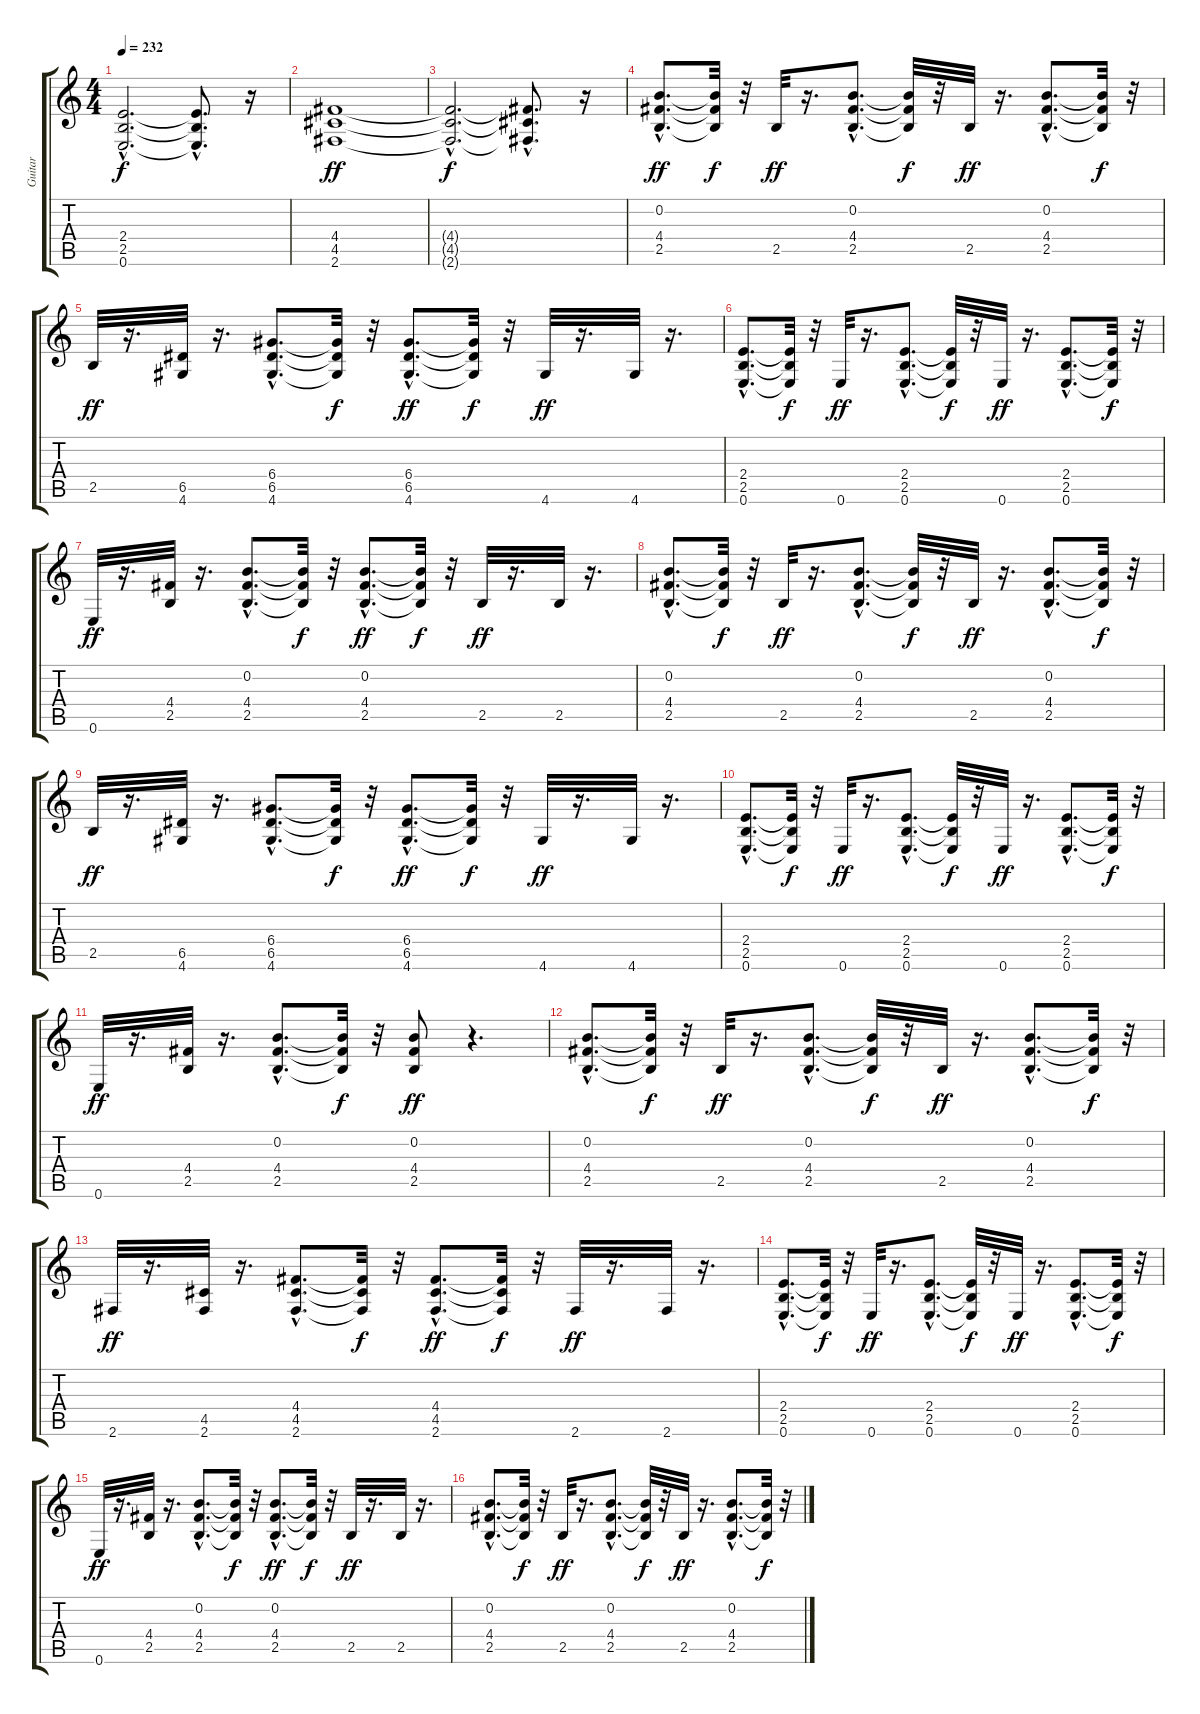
\track ("Guitar" "Guitar") {instrument overdrivenguitar}
\staff {score tabs}
\tuning (E4 B3 G3 D3 A2 E2) {hide}
\ts (4 4)
\tempo 232
\clef g2
\ks c
(2.4{hac t} 2.5{hac t} 0.6{hac t}).2{d dy f} (2.4{hac t} 2.5{hac t} 0.6{hac t}).8{d} r.16 |
(4.4 4.5 2.6).1{dy ff} |
(4.4{hac t} 4.5{hac t} 2.6{hac t}).2{d dy f} (4.4{hac t} 4.5{hac t} 2.6{hac t}).8{d} r.16 |
(0.2{hac} 4.4{hac} 2.5{hac}).8{d dy ff} (0.2{t} 4.4{t} 2.5{t}).32{dy f} r.32 2.5.32{dy ff} r.16{d} (0.2{hac} 4.4{hac} 2.5{hac}).8{d} (0.2{t} 4.4{t} 2.5{t}).32{dy f} r.32 2.5.32{dy ff} r.16{d} (0.2{hac} 4.4{hac} 2.5{hac}).8{d} (0.2{t} 4.4{t} 2.5{t}).32{dy f} r.32 |
2.5.32{dy ff} r.16{d} (6.5 4.6).32 r.16{d} (6.4{hac} 6.5{hac} 4.6{hac}).8{d} (6.4{t} 6.5{t} 4.6{t}).32{dy f} r.32 (6.4{hac} 6.5{hac} 4.6{hac}).8{d dy ff} (6.4{t} 6.5{t} 4.6{t}).32{dy f} r.32 4.6.32{dy ff} r.16{d} 4.6.32 r.16{d} |
(2.4{hac} 2.5{hac} 0.6{hac}).8{d} (2.4{t} 2.5{t} 0.6{t}).32{dy f} r.32 0.6.32{dy ff} r.16{d} (2.4{hac} 2.5{hac} 0.6{hac}).8{d} (2.4{t} 2.5{t} 0.6{t}).32{dy f} r.32 0.6.32{dy ff} r.16{d} (2.4{hac} 2.5{hac} 0.6{hac}).8{d} (2.4{t} 2.5{t} 0.6{t}).32{dy f} r.32 |
0.6.32{dy ff} r.16{d} (4.4 2.5).32 r.16{d} (0.2{hac} 4.4{hac} 2.5{hac}).8{d} (0.2{t} 4.4{t} 2.5{t}).32{dy f} r.32 (0.2{hac} 4.4{hac} 2.5{hac}).8{d dy ff} (0.2{t} 4.4{t} 2.5{t}).32{dy f} r.32 2.5.32{dy ff} r.16{d} 2.5.32 r.16{d} |
(0.2{hac} 4.4{hac} 2.5{hac}).8{d} (0.2{t} 4.4{t} 2.5{t}).32{dy f} r.32 2.5.32{dy ff} r.16{d} (0.2{hac} 4.4{hac} 2.5{hac}).8{d} (0.2{t} 4.4{t} 2.5{t}).32{dy f} r.32 2.5.32{dy ff} r.16{d} (0.2{hac} 4.4{hac} 2.5{hac}).8{d} (0.2{t} 4.4{t} 2.5{t}).32{dy f} r.32 |
2.5.32{dy ff} r.16{d} (6.5 4.6).32 r.16{d} (6.4{hac} 6.5{hac} 4.6{hac}).8{d} (6.4{t} 6.5{t} 4.6{t}).32{dy f} r.32 (6.4{hac} 6.5{hac} 4.6{hac}).8{d dy ff} (6.4{t} 6.5{t} 4.6{t}).32{dy f} r.32 4.6.32{dy ff} r.16{d} 4.6.32 r.16{d} |
(2.4{hac} 2.5{hac} 0.6{hac}).8{d} (2.4{t} 2.5{t} 0.6{t}).32{dy f} r.32 0.6.32{dy ff} r.16{d} (2.4{hac} 2.5{hac} 0.6{hac}).8{d} (2.4{t} 2.5{t} 0.6{t}).32{dy f} r.32 0.6.32{dy ff} r.16{d} (2.4{hac} 2.5{hac} 0.6{hac}).8{d} (2.4{t} 2.5{t} 0.6{t}).32{dy f} r.32 |
0.6.32{dy ff} r.16{d} (4.4 2.5).32 r.16{d} (0.2{hac} 4.4{hac} 2.5{hac}).8{d} (0.2{t} 4.4{t} 2.5{t}).32{dy f} r.32 (0.2 4.4 2.5).8{dy ff} r.4{d} |
(0.2{hac} 4.4{hac} 2.5{hac}).8{d} (0.2{t} 4.4{t} 2.5{t}).32{dy f} r.32 2.5.32{dy ff} r.16{d} (0.2{hac} 4.4{hac} 2.5{hac}).8{d} (0.2{t} 4.4{t} 2.5{t}).32{dy f} r.32 2.5.32{dy ff} r.16{d} (0.2{hac} 4.4{hac} 2.5{hac}).8{d} (0.2{t} 4.4{t} 2.5{t}).32{dy f} r.32 |
2.6.32{dy ff} r.16{d} (4.5 2.6).32 r.16{d} (4.4{hac} 4.5{hac} 2.6{hac}).8{d} (4.4{t} 4.5{t} 2.6{t}).32{dy f} r.32 (4.4{hac} 4.5{hac} 2.6{hac}).8{d dy ff} (4.4{t} 4.5{t} 2.6{t}).32{dy f} r.32 2.6.32{dy ff} r.16{d} 2.6.32 r.16{d} |
(2.4{hac} 2.5{hac} 0.6{hac}).8{d} (2.4{t} 2.5{t} 0.6{t}).32{dy f} r.32 0.6.32{dy ff} r.16{d} (2.4{hac} 2.5{hac} 0.6{hac}).8{d} (2.4{t} 2.5{t} 0.6{t}).32{dy f} r.32 0.6.32{dy ff} r.16{d} (2.4{hac} 2.5{hac} 0.6{hac}).8{d} (2.4{t} 2.5{t} 0.6{t}).32{dy f} r.32 |
0.6.32{dy ff} r.16{d} (4.4 2.5).32 r.16{d} (0.2{hac} 4.4{hac} 2.5{hac}).8{d} (0.2{t} 4.4{t} 2.5{t}).32{dy f} r.32 (0.2{hac} 4.4{hac} 2.5{hac}).8{d dy ff} (0.2{t} 4.4{t} 2.5{t}).32{dy f} r.32 2.5.32{dy ff} r.16{d} 2.5.32 r.16{d} |
(0.2{hac} 4.4{hac} 2.5{hac}).8{d} (0.2{t} 4.4{t} 2.5{t}).32{dy f} r.32 2.5.32{dy ff} r.16{d} (0.2{hac} 4.4{hac} 2.5{hac}).8{d} (0.2{t} 4.4{t} 2.5{t}).32{dy f} r.32 2.5.32{dy ff} r.16{d} (0.2{hac} 4.4{hac} 2.5{hac}).8{d} (0.2{t} 4.4{t} 2.5{t}).32{dy f} r.32
